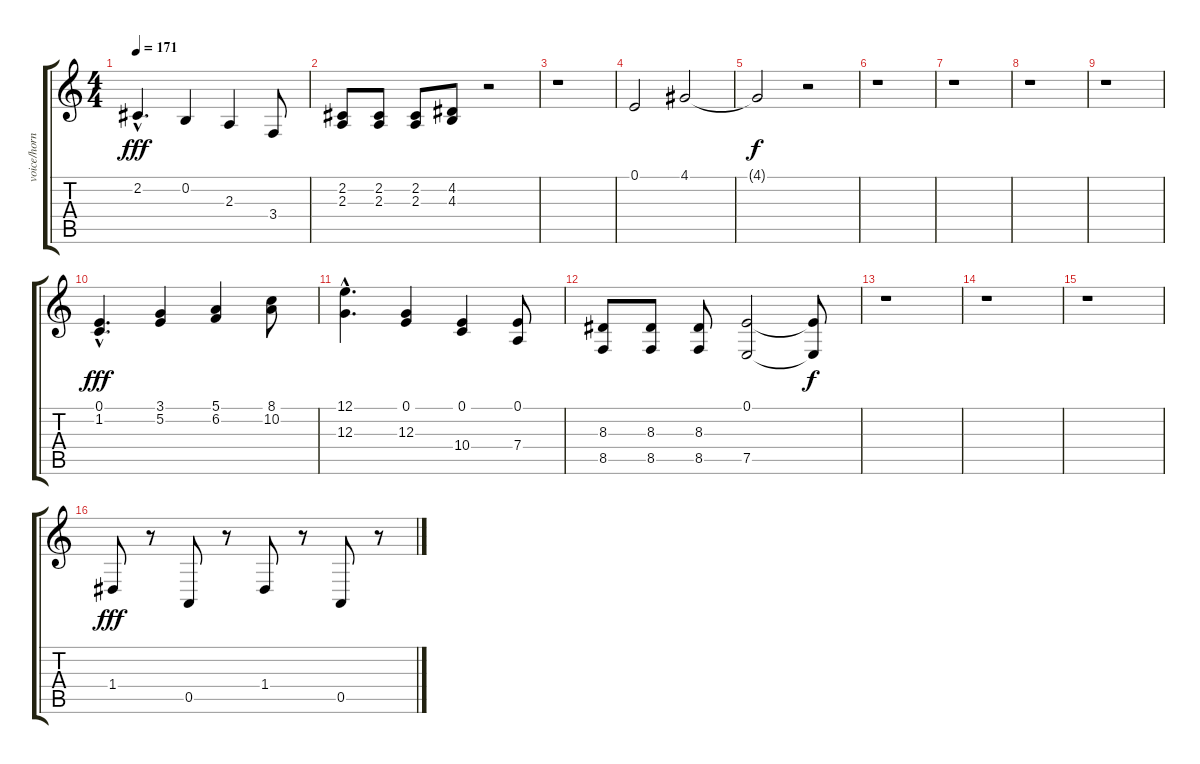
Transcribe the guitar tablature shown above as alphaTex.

\track ("voice/horn" "voice/horn") {instrument choiraahs}
\staff {score tabs}
\tuning (E4 B3 G3 D3 A2 E2) {hide}
\ts (4 4)
\tempo 171
\clef g2
\ks c
2.2{hac}.4{d dy fff} 0.2.4 2.3.4 3.4.8 |
(2.2 2.3).8 (2.2 2.3).8 (2.2 2.3).8 (4.2 4.3).8 r.2 |
r.1 |
0.1.2 4.1.2 |
4.1{t}.2{dy f} r.2 |
r.1 |
r.1 |
r.1 |
r.1 |
(0.1{hac} 1.2{hac}).4{d dy fff} (3.1 5.2).4 (5.1 6.2).4 (8.1 10.2).8 |
(12.1{hac} 12.3{hac}).4{d} (0.1 12.3).4 (0.1 10.4).4 (0.1 7.4).8 |
(8.3 8.5).8 (8.3 8.5).8 (8.3 8.5).8 (0.1 7.5).2 (0.1{t} 7.5{t}).8{dy f} |
r.1 |
r.1 |
r.1 |
1.4.8{dy fff} r.8 0.5.8 r.8 1.4.8 r.8 0.5.8 r.8
